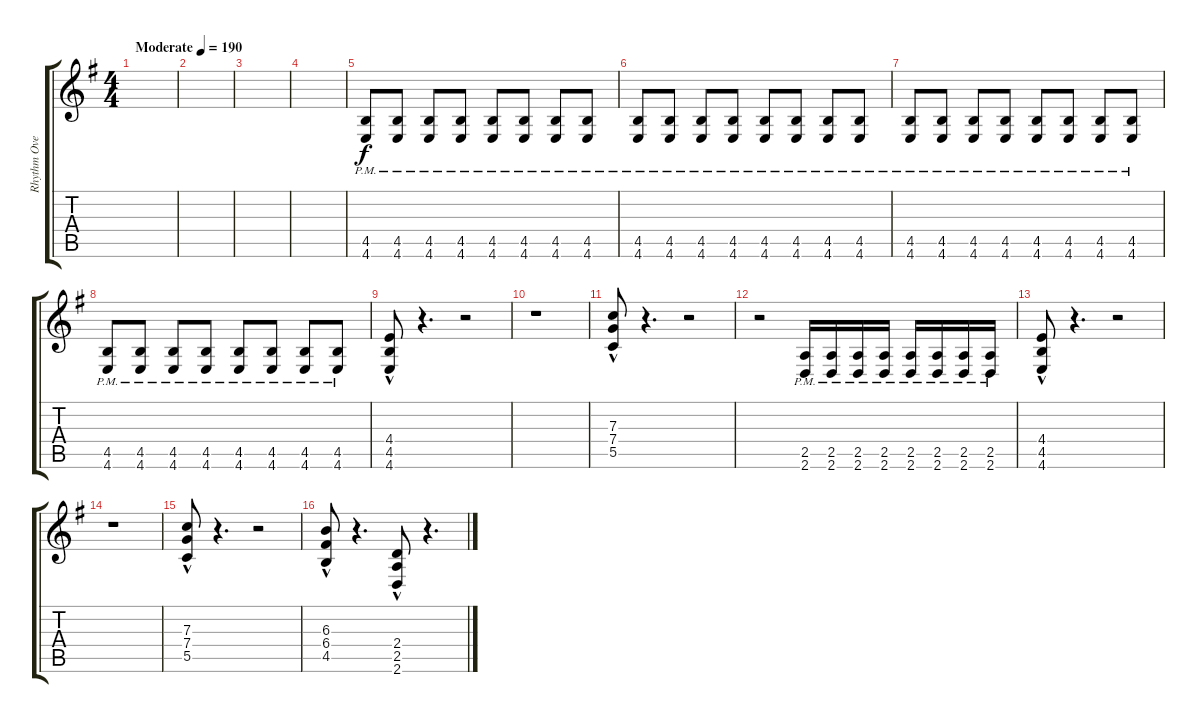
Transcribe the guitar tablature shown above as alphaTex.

\track ("Rhythm Overdrive" "Rhythm Ove") {instrument overdrivenguitar}
\staff {score tabs}
\tuning (D4 A3 F3 C3 G2 C2) {hide}
\ts (4 4)
\tempo (190 "Moderate")
\clef g2
\ks eminor
|
|
|
|
(4.5{pm} 4.6{pm}).8 (4.5{pm} 4.6{pm}).8 (4.5{pm} 4.6{pm}).8 (4.5{pm} 4.6{pm}).8 (4.5{pm} 4.6{pm}).8 (4.5{pm} 4.6{pm}).8 (4.5{pm} 4.6{pm}).8 (4.5{pm} 4.6{pm}).8 |
(4.5{pm} 4.6{pm}).8 (4.5{pm} 4.6{pm}).8 (4.5{pm} 4.6{pm}).8 (4.5{pm} 4.6{pm}).8 (4.5{pm} 4.6{pm}).8 (4.5{pm} 4.6{pm}).8 (4.5{pm} 4.6{pm}).8 (4.5{pm} 4.6{pm}).8 |
(4.5{pm} 4.6{pm}).8 (4.5{pm} 4.6{pm}).8 (4.5{pm} 4.6{pm}).8 (4.5{pm} 4.6{pm}).8 (4.5{pm} 4.6{pm}).8 (4.5{pm} 4.6{pm}).8 (4.5{pm} 4.6{pm}).8 (4.5{pm} 4.6{pm}).8 |
(4.5{pm} 4.6{pm}).8 (4.5{pm} 4.6{pm}).8 (4.5{pm} 4.6{pm}).8 (4.5{pm} 4.6{pm}).8 (4.5{pm} 4.6{pm}).8 (4.5{pm} 4.6{pm}).8 (4.5{pm} 4.6{pm}).8 (4.5{pm} 4.6{pm}).8 |
(4.4{hac} 4.5 4.6).8 r.4{d} r.2 |
r.1 |
(7.3 7.4{hac} 5.5).8 r.4{d} r.2 |
r.2 (2.5{pm} 2.6{pm}).16 (2.5{pm} 2.6{pm}).16 (2.5{pm} 2.6{pm}).16 (2.5{pm} 2.6{pm}).16 (2.5{pm} 2.6{pm}).16 (2.5{pm} 2.6{pm}).16 (2.5{pm} 2.6{pm}).16 (2.5{pm} 2.6{pm}).16 |
(4.4{hac} 4.5 4.6).8 r.4{d} r.2 |
r.1 |
(7.3 7.4{hac} 5.5).8 r.4{d} r.2 |
(6.3{hac} 6.4 4.5).8 r.4{d} (2.4{hac} 2.5 2.6).8 r.4{d}
